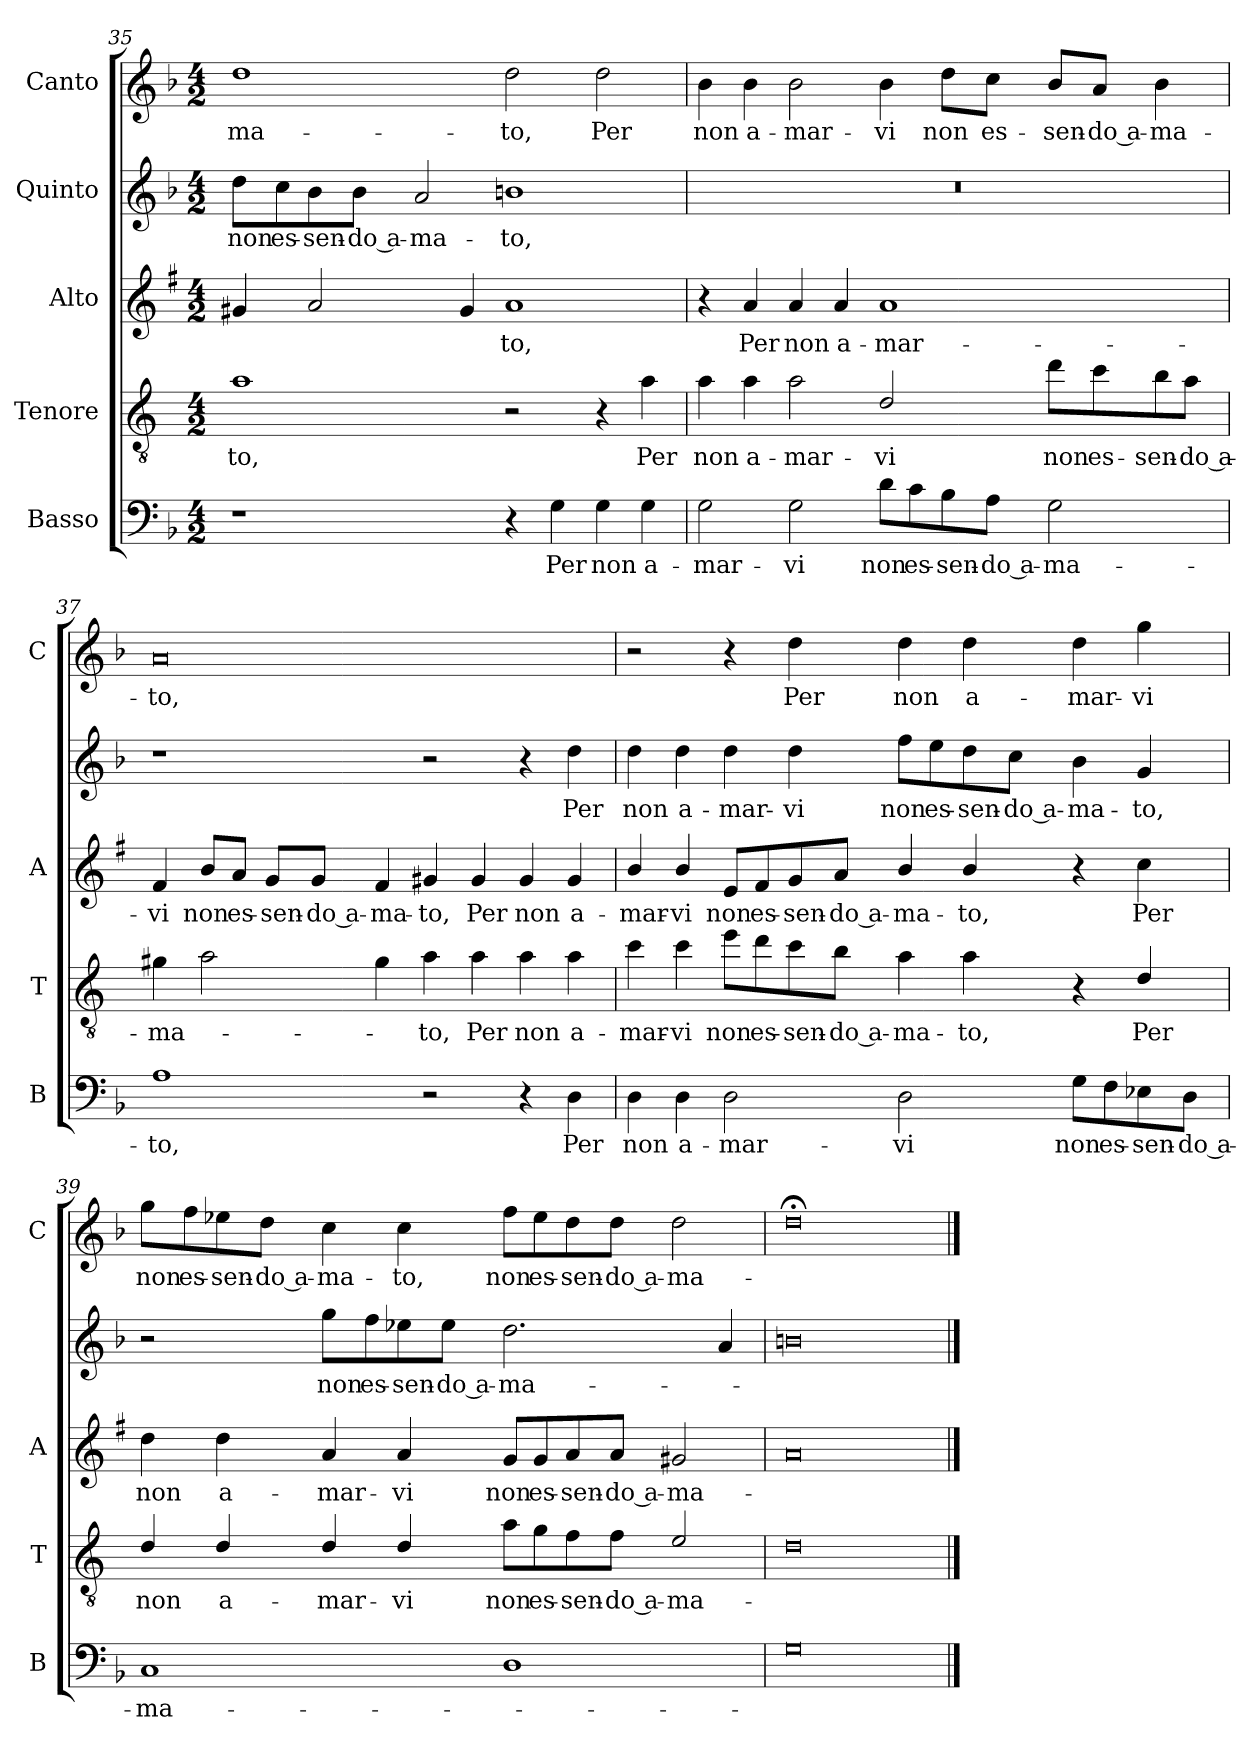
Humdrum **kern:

**kern	**text	**kern	**text	**kern	**text	**kern	**text	**kern	**text
*part5	*part5	*part4	*part4	*part3	*part3	*part2	*part2	*part1	*part1
*staff5	*staff5	*staff4	*staff4	*staff3	*staff3	*staff2	*staff2	*staff1	*staff1
*I"Basso	*	*I"Tenore	*	*I"Alto	*	*I"Quinto	*	*I"Canto	*
*I'B	*	*I'T	*	*I'A	*	*	*	*I'C	*
*clefF4	*	*clefGv2	*	*clefG2	*	*clefG2	*	*clefG2	*
*	*	*ITrd4c7	*	*ITrd1c2	*	*	*	*	*
*k[b-]	*	*k[b-]	*	*k[b-]	*	*k[b-]	*	*k[b-]	*
*F:	*	*F:	*	*F:	*	*F:	*	*F:	*
*M4/2	*	*M4/2	*	*M4/2	*	*M4/2	*	*M4/2	*
=35	=35	=35	=35	=35	=35	=35	=35	=35	=35
!	!	!	!LO:LY:b	!	!	!	!LO:LY:b	!	!LO:LY:b
1r	.	1d	-to,	4f#X/	.	8dd\L	non	1dd	-ma-
!	!	!	!	!	!	!	!LO:LY:b	!	!
.	.	.	.	.	.	8cc\	es-	.	.
!	!	!	!	!	!	!	!LO:LY:b	!	!
.	.	.	.	2g/	.	8b-\	-sen-	.	.
!	!	!	!	!	!	!	!LO:LY:b	!	!
.	.	.	.	.	.	8b-\J	-do a-	.	.
!	!	!	!	!	!	!	!LO:LY:b	!	!
.	.	.	.	.	.	2a/	-ma-	.	.
.	.	.	.	4f#/	.	.	.	.	.
!	!	!	!	!	!LO:LY:b	!	!LO:LY:b	!	!LO:LY:b
4r	.	2r	.	1g	-to,	1bn	-to,	2dd\	-to,
!	!LO:LY:b	!	!	!	!	!	!	!	!
4G\	Per	.	.	.	.	.	.	.	.
!	!LO:LY:b	!	!	!	!	!	!	!	!LO:LY:b
4G\	non	4r	.	.	.	.	.	2dd\	Per
!	!LO:LY:b	!	!LO:LY:b	!	!	!	!	!	!
4G\	a-	4d\	Per	.	.	.	.	.	.
!!LO:PB:g=z
=36	=36	=36	=36	=36	=36	=36	=36	=36	=36
!	!LO:LY:b	!	!LO:LY:b	!	!	!	!	!	!LO:LY:b
2G\	-mar-	4d\	non	4r	.	0r	.	4b-\	non
!	!	!	!LO:LY:b	!	!LO:LY:b	!	!	!	!LO:LY:b
.	.	4d\	a-	4g/	Per	.	.	4b-\	a-
!	!LO:LY:b	!	!LO:LY:b	!	!LO:LY:b	!	!	!	!LO:LY:b
2G\	-vi	2d\	-mar-	4g/	non	.	.	2b-\	-mar-
!	!	!	!	!	!LO:LY:b	!	!	!	!
.	.	.	.	4g/	a-	.	.	.	.
!	!LO:LY:b	!	!LO:LY:b	!	!LO:LY:b	!	!	!	!LO:LY:b
8d\L	non	2G/	-vi	1g	-mar-	.	.	4b-\	-vi
!	!LO:LY:b	!	!	!	!	!	!	!	!
8c\	es-	.	.	.	.	.	.	.	.
!	!LO:LY:b	!	!	!	!	!	!	!	!LO:LY:b
8B-\	-sen-	.	.	.	.	.	.	8dd\L	non
!	!LO:LY:b	!	!	!	!	!	!	!	!LO:LY:b
8A\J	-do a-	.	.	.	.	.	.	8cc\J	es-
!	!LO:LY:b	!	!LO:LY:b	!	!	!	!	!	!LO:LY:b
2G\	-ma-	8g\L	non	.	.	.	.	8b-/L	-sen-
!	!	!	!LO:LY:b	!	!	!	!	!	!LO:LY:b
.	.	8f\	es-	.	.	.	.	8a/J	-do a-
!	!	!	!LO:LY:b	!	!	!	!	!	!LO:LY:b
.	.	8e\	-sen-	.	.	.	.	4b-\	-ma-
!	!	!	!LO:LY:b	!	!	!	!	!	!
.	.	8d\J	-do a-	.	.	.	.	.	.
=37	=37	=37	=37	=37	=37	=37	=37	=37	=37
!	!LO:LY:b	!	!LO:LY:b	!	!LO:LY:b	!	!	!	!LO:LY:b
1A	-to,	4c#X\	-ma-	4e/	-vi	1r	.	0a	-to,
!	!	!	!	!	!LO:LY:b	!	!	!	!
.	.	2d\	.	8a/L	non	.	.	.	.
!	!	!	!	!	!LO:LY:b	!	!	!	!
.	.	.	.	8g/J	es-	.	.	.	.
!	!	!	!	!	!LO:LY:b	!	!	!	!
.	.	.	.	8f/L	-sen-	.	.	.	.
!	!	!	!	!	!LO:LY:b	!	!	!	!
.	.	.	.	8f/J	-do a-	.	.	.	.
!	!	!	!	!	!LO:LY:b	!	!	!	!
.	.	4c#\	.	4e/	-ma-	.	.	.	.
!	!	!	!LO:LY:b	!	!LO:LY:b	!	!	!	!
2r	.	4d\	-to,	4f#X/	-to,	2r	.	.	.
!	!	!	!LO:LY:b	!	!LO:LY:b	!	!	!	!
.	.	4d\	Per	4f#/	Per	.	.	.	.
!	!	!	!LO:LY:b	!	!LO:LY:b	!	!	!	!
4r	.	4d\	non	4f#/	non	4r	.	.	.
!	!LO:LY:b	!	!LO:LY:b	!	!LO:LY:b	!	!LO:LY:b	!	!
4D\	Per	4d\	a-	4f#/	a-	4dd\	Per	.	.
!!LO:LB:g=z
=38	=38	=38	=38	=38	=38	=38	=38	=38	=38
!	!LO:LY:b	!	!LO:LY:b	!	!LO:LY:b	!	!LO:LY:b	!	!
4D\	non	4f\	-mar-	4a/	-mar-	4dd\	non	2r	.
!	!LO:LY:b	!	!LO:LY:b	!	!LO:LY:b	!	!LO:LY:b	!	!
4D\	a-	4f\	-vi	4a/	-vi	4dd\	a-	.	.
!	!LO:LY:b	!	!LO:LY:b	!	!LO:LY:b	!	!LO:LY:b	!	!
2D\	-mar-	8a\L	non	8d/L	non	4dd\	-mar-	4r	.
!	!	!	!LO:LY:b	!	!LO:LY:b	!	!	!	!
.	.	8g\	es-	8e/	es-	.	.	.	.
!	!	!	!LO:LY:b	!	!LO:LY:b	!	!LO:LY:b	!	!LO:LY:b
.	.	8f\	-sen-	8f/	-sen-	4dd\	-vi	4dd\	Per
!	!	!	!LO:LY:b	!	!LO:LY:b	!	!	!	!
.	.	8e\J	-do a-	8g/J	-do a-	.	.	.	.
!	!LO:LY:b	!	!LO:LY:b	!	!LO:LY:b	!	!LO:LY:b	!	!LO:LY:b
2D\	-vi	4d\	-ma-	4a/	-ma-	8ff\L	non	4dd\	non
!	!	!	!	!	!	!	!LO:LY:b	!	!
.	.	.	.	.	.	8ee\	es-	.	.
!	!	!	!LO:LY:b	!	!LO:LY:b	!	!LO:LY:b	!	!LO:LY:b
.	.	4d\	-to,	4a/	-to,	8dd\	-sen-	4dd\	a-
!	!	!	!	!	!	!	!LO:LY:b	!	!
.	.	.	.	.	.	8cc\J	-do a-	.	.
!	!LO:LY:b	!	!	!	!	!	!LO:LY:b	!	!LO:LY:b
8G\L	non	4r	.	4r	.	4b-\	-ma-	4dd\	-mar-
!	!LO:LY:b	!	!	!	!	!	!	!	!
8F\	es-	.	.	.	.	.	.	.	.
!	!LO:LY:b	!	!LO:LY:b	!	!LO:LY:b	!	!LO:LY:b	!	!LO:LY:b
8E-X\	-sen-	4G/	Per	4b-\	Per	4g/	-to,	4gg\	-vi
!	!LO:LY:b	!	!	!	!	!	!	!	!
8D\J	-do a-	.	.	.	.	.	.	.	.
=39	=39	=39	=39	=39	=39	=39	=39	=39	=39
!	!LO:LY:b	!	!LO:LY:b	!	!LO:LY:b	!	!	!	!LO:LY:b
1C	-ma-	4G/	non	4cc\	non	2r	.	8gg\L	non
!	!	!	!	!	!	!	!	!	!LO:LY:b
.	.	.	.	.	.	.	.	8ff\	es-
!	!	!	!LO:LY:b	!	!LO:LY:b	!	!	!	!LO:LY:b
.	.	4G/	a-	4cc\	a-	.	.	8ee-X\	-sen-
!	!	!	!	!	!	!	!	!	!LO:LY:b
.	.	.	.	.	.	.	.	8dd\J	-do a-
!	!	!	!LO:LY:b	!	!LO:LY:b	!	!LO:LY:b	!	!LO:LY:b
.	.	4G/	-mar-	4g/	-mar-	8gg\L	non	4cc\	-ma-
!	!	!	!	!	!	!	!LO:LY:b	!	!
.	.	.	.	.	.	8ff\	es-	.	.
!	!	!	!LO:LY:b	!	!LO:LY:b	!	!LO:LY:b	!	!LO:LY:b
.	.	4G/	-vi	4g/	-vi	8ee-X\	-sen-	4cc\	-to,
!	!	!	!	!	!	!	!LO:LY:b	!	!
.	.	.	.	.	.	8ee-\J	-do a-	.	.
!	!	!	!LO:LY:b	!	!LO:LY:b	!	!LO:LY:b	!	!LO:LY:b
1D	.	8d\L	non	8f/L	non	2.dd\	-ma-	8ff\L	non
!	!	!	!LO:LY:b	!	!LO:LY:b	!	!	!	!LO:LY:b
.	.	8c\	es-	8f/	es-	.	.	8ee-\	es-
!	!	!	!LO:LY:b	!	!LO:LY:b	!	!	!	!LO:LY:b
.	.	8B-\	-sen-	8g/	-sen-	.	.	8dd\	-sen-
!	!	!	!LO:LY:b	!	!LO:LY:b	!	!	!	!LO:LY:b
.	.	8B-\J	-do a-	8g/J	-do a-	.	.	8dd\J	-do a-
!	!	!	!LO:LY:b	!	!LO:LY:b	!	!	!	!LO:LY:b
.	.	2A/	-ma-	2f#X/	-ma-	.	.	2dd\	-ma-
.	.	.	.	.	.	4a/	.	.	.
=40	=40	=40	=40	=40	=40	=40	=40	=40	=40
0G	.	0G	.	0g	.	0bn	.	0dd;<	.
==	==	==	==	==	==	==	==	==	==
*-	*-	*-	*-	*-	*-	*-	*-	*-	*-
